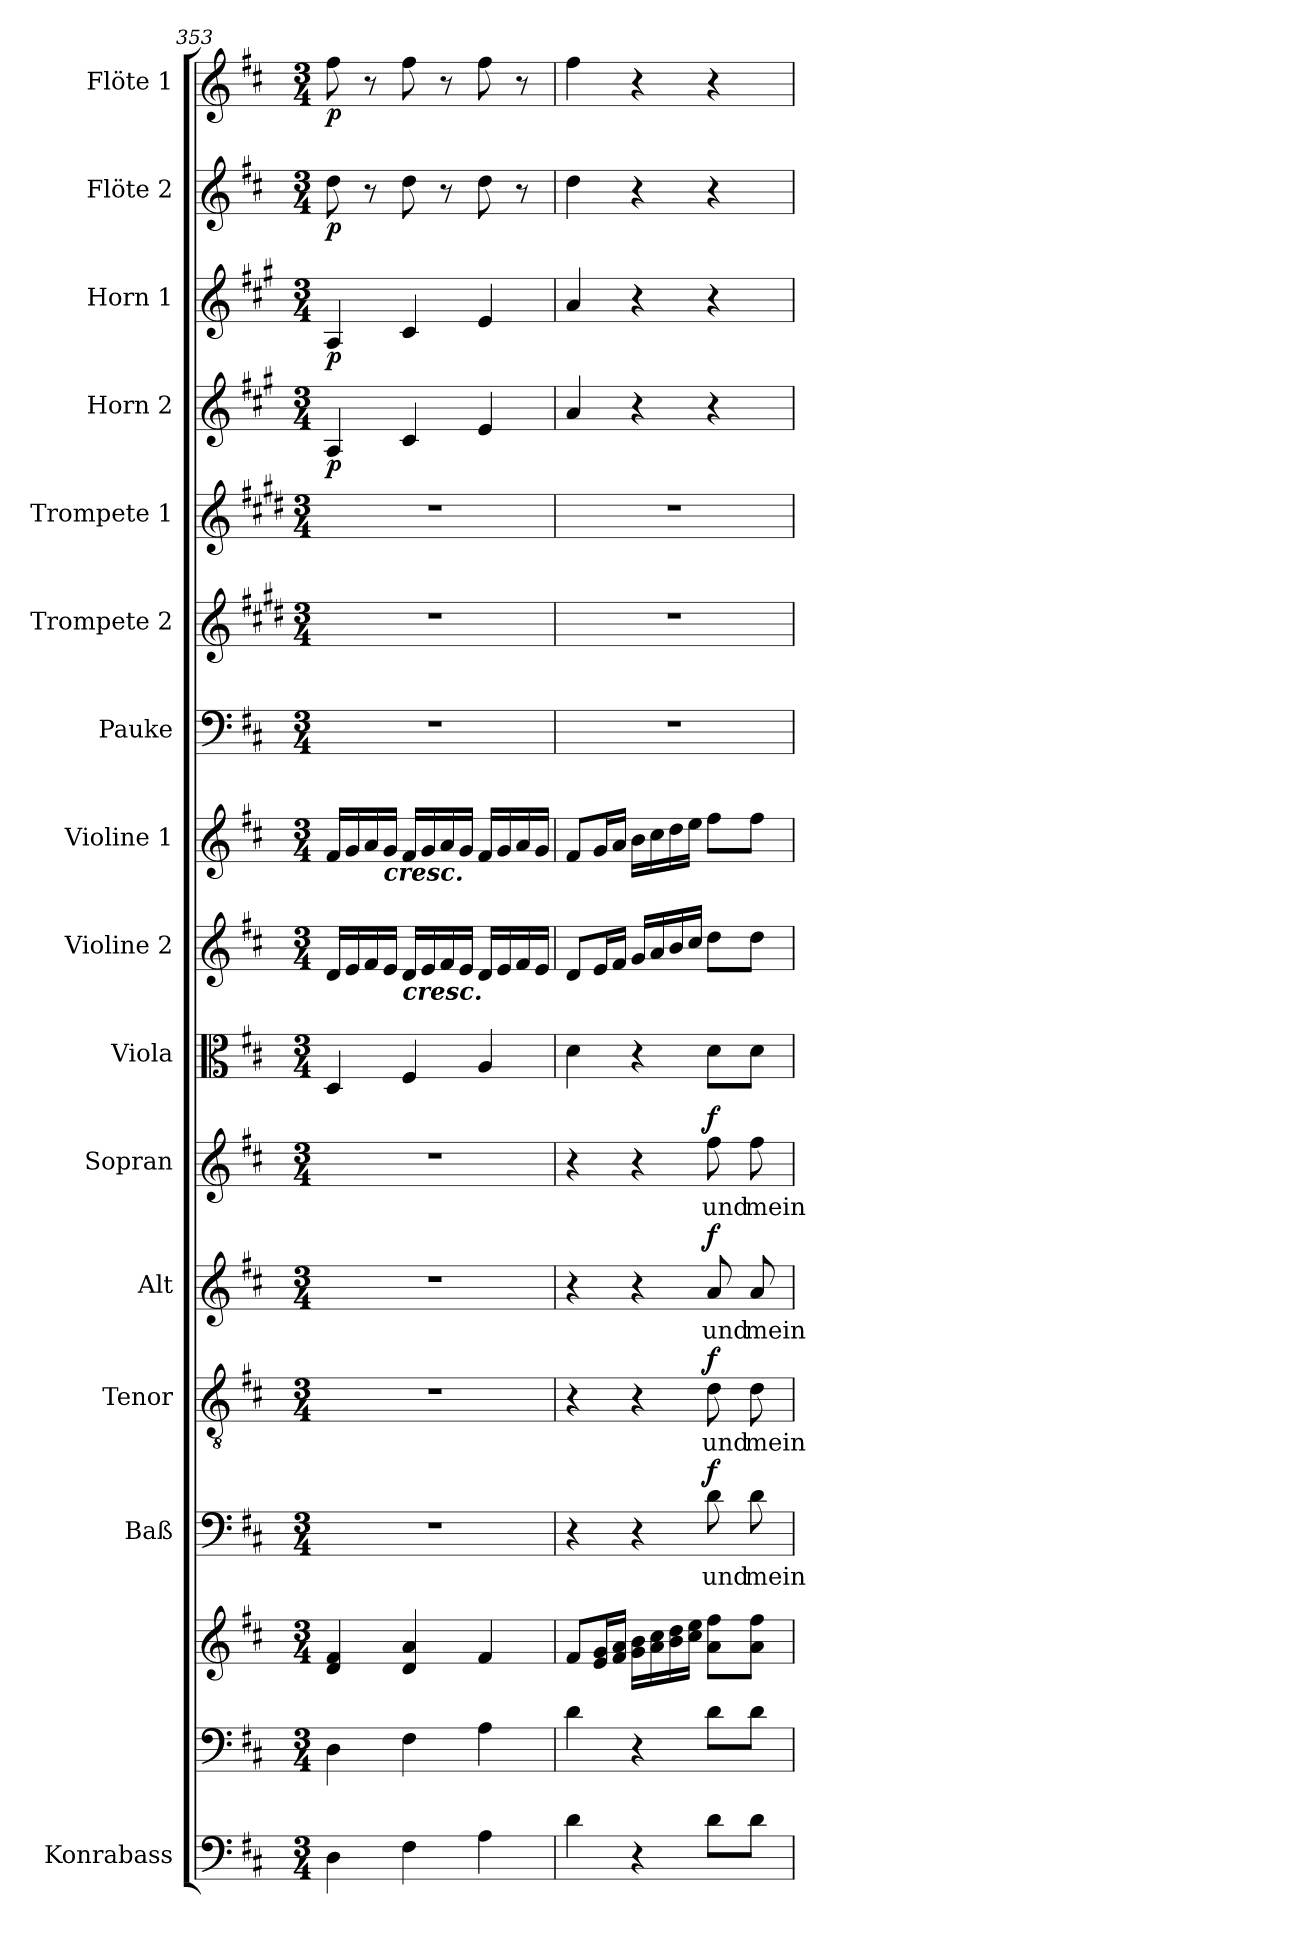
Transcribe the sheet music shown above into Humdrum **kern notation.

**kern	**kern	**kern	**kern	**text	**dynam	**kern	**text	**dynam	**kern	**text	**dynam	**kern	**text	**dynam	**kern	**kern	**kern	**kern	**kern	**kern	**kern	**dynam	**kern	**dynam	**kern	**dynam	**kern	**dynam
*part16	*part15	*part15	*part14	*part14	*part14	*part13	*part13	*part13	*part12	*part12	*part12	*part11	*part11	*part11	*part10	*part9	*part8	*part7	*part6	*part5	*part4	*part4	*part3	*part3	*part2	*part2	*part1	*part1
*staff17	*staff16	*staff15	*staff14	*staff14	*staff14	*staff13	*staff13	*staff13	*staff12	*staff12	*staff12	*staff11	*staff11	*staff11	*staff10	*staff9	*staff8	*staff7	*staff6	*staff5	*staff4	*staff4	*staff3	*staff3	*staff2	*staff2	*staff1	*staff1
*I"Konrabass	*	*	*I"Baß	*	*	*I"Tenor	*	*	*I"Alt	*	*	*I"Sopran	*	*	*I"Viola	*I"Violine 2	*I"Violine 1	*I"Pauke	*I"Trompete 2	*I"Trompete 1	*I"Horn 2	*	*I"Horn 1	*	*I"Flöte 2	*	*I"Flöte 1	*
*I'Kb.	*	*	*I'Baß	*	*	*I'Ten	*	*	*I'Alt	*	*	*I'Sop	*	*	*I'Vla.	*I'Vln. 2	*I'Vln. 1	*I'Pk.	*I'Trp. 2	*I'Trp. 1	*I'Hrn. 2	*	*I'Hrn. 1	*	*I'Fl. 2	*	*I'Fl. 1	*
*clefF4	*clefF4	*clefG2	*clefF4	*	*	*clefGv2	*	*	*clefG2	*	*	*clefG2	*	*	*clefC3	*clefG2	*clefG2	*clefF4	*clefG2	*clefG2	*clefG2	*	*clefG2	*	*clefG2	*	*clefG2	*
*ITrd7c12	*	*	*	*	*	*	*	*	*	*	*	*	*	*	*	*	*	*	*ITrd1c2	*ITrd1c2	*ITrd4c7	*	*ITrd4c7	*	*	*	*	*
*k[f#c#]	*k[f#c#]	*k[f#c#]	*k[f#c#]	*	*	*k[f#c#]	*	*	*k[f#c#]	*	*	*k[f#c#]	*	*	*k[f#c#]	*k[f#c#]	*k[f#c#]	*k[f#c#]	*k[f#c#]	*k[f#c#]	*k[f#c#]	*	*k[f#c#]	*	*k[f#c#]	*	*k[f#c#]	*
*D:	*D:	*D:	*D:	*	*	*D:	*	*	*D:	*	*	*D:	*	*	*D:	*D:	*D:	*D:	*D:	*D:	*D:	*	*D:	*	*D:	*	*D:	*
*M3/4	*M3/4	*M3/4	*M3/4	*	*	*M3/4	*	*	*M3/4	*	*	*M3/4	*	*	*M3/4	*M3/4	*M3/4	*M3/4	*M3/4	*M3/4	*M3/4	*	*M3/4	*	*M3/4	*	*M3/4	*
=353	=353	=353	=353	=353	=353	=353	=353	=353	=353	=353	=353	=353	=353	=353	=353	=353	=353	=353	=353	=353	=353	=353	=353	=353	=353	=353	=353	=353
!	!	!	!	!	!	!	!	!	!	!	!	!	!	!	!	!	!	!	!	!	!	!LO:DY:b	!	!LO:DY:b	!	!LO:DY:b	!	!LO:DY:b
4DD\	4D\	4d/ 4f#/	2.r	.	.	2.r	.	.	2.r	.	.	2.r	.	.	4D/	16d/LL	16f#/LL	2.r	2.r	2.r	4D/	p	4D/	p	8dd\	p	8ff#\	p
.	.	.	.	.	.	.	.	.	.	.	.	.	.	.	.	16e/	16g/	.	.	.	.	.	.	.	.	.	.	.
.	.	.	.	.	.	.	.	.	.	.	.	.	.	.	.	16f#/	16a/	.	.	.	.	.	.	.	8r	.	8r	.
!	!	!	!	!	!	!	!	!	!	!	!	!	!	!	!	!	!LO:TX:b:Bi:t=cresc.	!	!	!	!	!	!	!	!	!	!	!
.	.	.	.	.	.	.	.	.	.	.	.	.	.	.	.	16e/JJ	16g/JJ	.	.	.	.	.	.	.	.	.	.	.
!	!	!	!	!	!	!	!	!	!	!	!	!	!	!	!	!LO:TX:b:Bi:t=cresc.	!	!	!	!	!	!	!	!	!	!	!	!
4FF#\	4F#\	4d/ 4a/	.	.	.	.	.	.	.	.	.	.	.	.	4F#/	16d/LL	16f#/LL	.	.	.	4F#/	.	4F#/	.	8dd\	.	8ff#\	.
.	.	.	.	.	.	.	.	.	.	.	.	.	.	.	.	16e/	16g/	.	.	.	.	.	.	.	.	.	.	.
.	.	.	.	.	.	.	.	.	.	.	.	.	.	.	.	16f#/	16a/	.	.	.	.	.	.	.	8r	.	8r	.
.	.	.	.	.	.	.	.	.	.	.	.	.	.	.	.	16e/JJ	16g/JJ	.	.	.	.	.	.	.	.	.	.	.
4AA\	4A\	4f#/	.	.	.	.	.	.	.	.	.	.	.	.	4A/	16d/LL	16f#/LL	.	.	.	4A/	.	4A/	.	8dd\	.	8ff#\	.
.	.	.	.	.	.	.	.	.	.	.	.	.	.	.	.	16e/	16g/	.	.	.	.	.	.	.	.	.	.	.
.	.	.	.	.	.	.	.	.	.	.	.	.	.	.	.	16f#/	16a/	.	.	.	.	.	.	.	8r	.	8r	.
.	.	.	.	.	.	.	.	.	.	.	.	.	.	.	.	16e/JJ	16g/JJ	.	.	.	.	.	.	.	.	.	.	.
=354	=354	=354	=354	=354	=354	=354	=354	=354	=354	=354	=354	=354	=354	=354	=354	=354	=354	=354	=354	=354	=354	=354	=354	=354	=354	=354	=354	=354
4D\	4d\	8f#/L	4r	.	.	4r	.	.	4r	.	.	4r	.	.	4d\	8d/L	8f#/L	2.r	2.r	2.r	4d/	.	4d/	.	4dd\	.	4ff#\	.
.	.	16e/ 16g/L	.	.	.	.	.	.	.	.	.	.	.	.	.	16e/L	16g/L	.	.	.	.	.	.	.	.	.	.	.
.	.	16f#/ 16a/JJ	.	.	.	.	.	.	.	.	.	.	.	.	.	16f#/JJ	16a/JJ	.	.	.	.	.	.	.	.	.	.	.
4r	4r	16g\ 16b\LL	4r	.	.	4r	.	.	4r	.	.	4r	.	.	4r	16g/LL	16b\LL	.	.	.	4r	.	4r	.	4r	.	4r	.
.	.	16a\ 16cc#\	.	.	.	.	.	.	.	.	.	.	.	.	.	16a/	16cc#\	.	.	.	.	.	.	.	.	.	.	.
.	.	16b\ 16dd\	.	.	.	.	.	.	.	.	.	.	.	.	.	16b/	16dd\	.	.	.	.	.	.	.	.	.	.	.
.	.	16cc#\ 16ee\JJ	.	.	.	.	.	.	.	.	.	.	.	.	.	16cc#/JJ	16ee\JJ	.	.	.	.	.	.	.	.	.	.	.
!	!	!	!	!LO:LY:b	!LO:DY:a	!	!LO:LY:b	!LO:DY:a	!	!LO:LY:b	!LO:DY:a	!	!LO:LY:b	!LO:DY:a	!	!	!	!	!	!	!	!	!	!	!	!	!	!
8D\L	8d\L	8a\ 8ff#\L	8d\	und	f	8d\	und	f	8a/	und	f	8ff#\	und	f	8d\L	8dd\L	8ff#\L	.	.	.	4r	.	4r	.	4r	.	4r	.
!	!	!	!	!LO:LY:b	!	!	!LO:LY:b	!	!	!LO:LY:b	!	!	!LO:LY:b	!	!	!	!	!	!	!	!	!	!	!	!	!	!	!
8D\J	8d\J	8a\ 8ff#\J	8d\	mein	.	8d\	mein	.	8a/	mein	.	8ff#\	mein	.	8d\J	8dd\J	8ff#\J	.	.	.	.	.	.	.	.	.	.	.
=	=	=	=	=	=	=	=	=	=	=	=	=	=	=	=	=	=	=	=	=	=	=	=	=	=	=	=	=
*-	*-	*-	*-	*-	*-	*-	*-	*-	*-	*-	*-	*-	*-	*-	*-	*-	*-	*-	*-	*-	*-	*-	*-	*-	*-	*-	*-	*-
